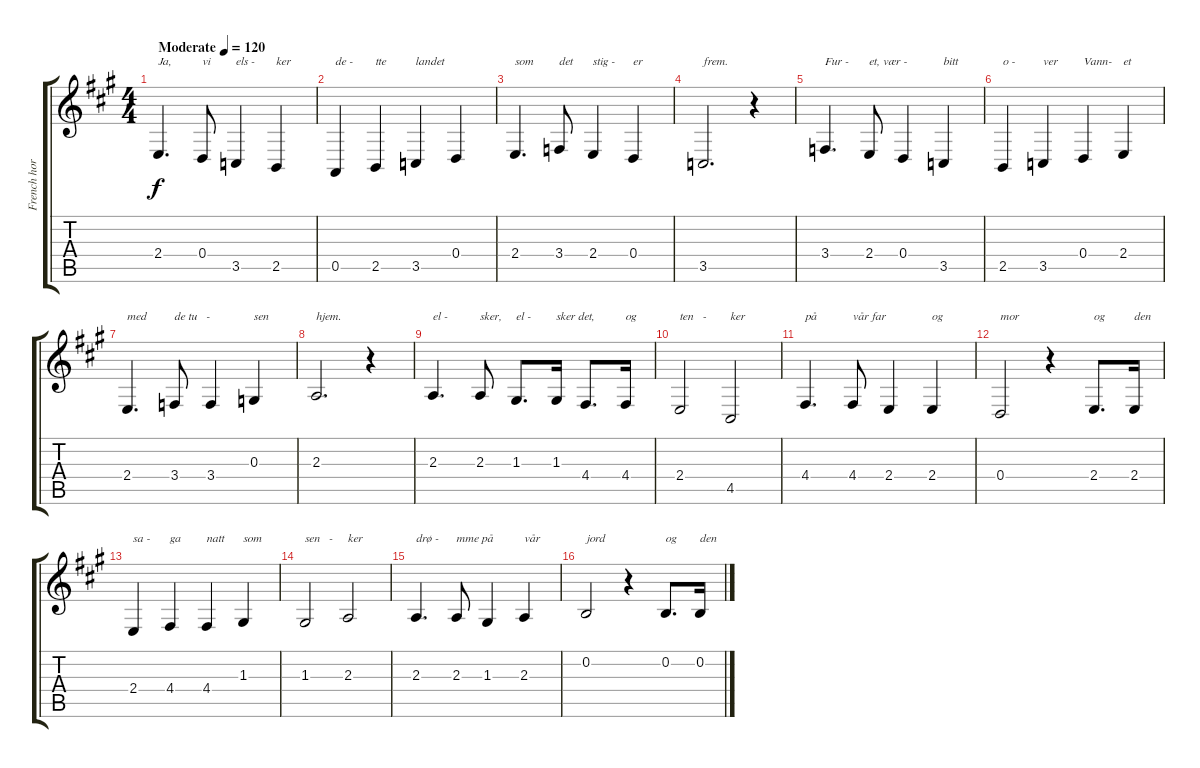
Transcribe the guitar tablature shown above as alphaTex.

\track ("French horn" "French hor") {instrument frenchhorn}
\staff {score tabs}
\tuning (E4 B3 G3 D3 A2 E2) {hide}
\ts (4 4)
\tempo (120 "Moderate")
\clef g2
\ks f#minor
2.4.4{d txt "Ja," dy f instrument frenchhorn} 0.4.8{txt "vi "} 3.5.4{txt "els -"} 2.5.4{txt "ker"} |
0.5.4{txt "de -"} 2.5.4{txt "tte"} 3.5.4{txt "landet"} 0.4.4 |
2.4.4{d txt "som"} 3.4.8{txt "det "} 2.4.4{txt "stig -"} 0.4.4{txt "er"} |
3.5.2{d txt "frem."} r.4 |
3.4.4{d txt "Fur -"} 2.4.8{txt "et, vær -"} 0.4.4 3.5.4{txt "bitt"} |
2.5.4{txt "o -"} 3.5.4{txt "ver"} 0.4.4{txt "Vann-"} 2.4.4{txt "et"} |
2.4.4{d txt "med"} 3.4.8{txt "de tu   -"} 3.4.4 0.3.4{txt "sen"} |
2.3.2{d txt "hjem."} r.4 |
2.3.4{d txt "el -"} 2.3.8{txt "sker,"} 1.3.8{d txt "el -"} 1.3.16{txt "sker det,"} 4.4.8{d} 4.4.16{txt "og"} |
2.4.2{txt "ten   -"} 4.5.2{txt "ker"} |
4.4.4{d txt "på"} 4.4.8{txt "vår far"} 2.4.4 2.4.4{txt "og"} |
0.4.2{txt "mor"} r.4 2.4.8{d txt "og"} 2.4.16{txt "den"} |
2.4.4{txt "sa -"} 4.4.4{txt "ga"} 4.4.4{txt "natt"} 1.3.4{txt "som"} |
1.3.2{txt "sen   -"} 2.3.2{txt "ker"} |
2.3.4{d txt "drø -"} 2.3.8{txt "mme på"} 1.3.4 2.3.4{txt "vår"} |
0.2.2{txt "jord"} r.4 0.2.8{d txt "og"} 0.2.16{txt "den"}
